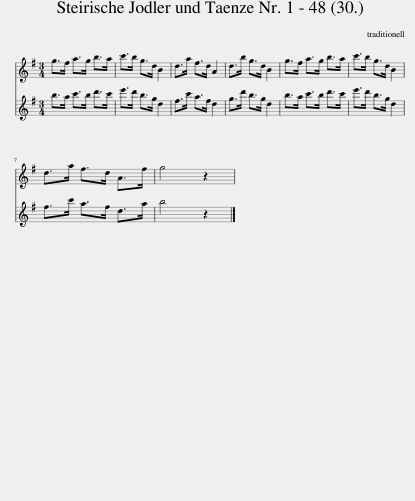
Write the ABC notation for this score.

X:1
%%score 1 2
L:1/8
M:3/4
I:linebreak $
K:G
V:1 treble
V:2 treble
V:1
 g>f a>g b>a | c'>b g>d B2 | d>a f>d A2 | d>b g>d B2 | g>f a>g b>a | %5
 c'>b g>d B2 |$ d>a f>d A>f | g4 z2 | %8
V:2
 b>a c'>b d'>c' | e'>d' b>g d2 | f>c' a>f d2 | g>d' b>g d2 | b>a c'>b d'>c' | %5
 e'>d' b>g d2 |$ f>c' a>f d>a | b4 z2 | %8
